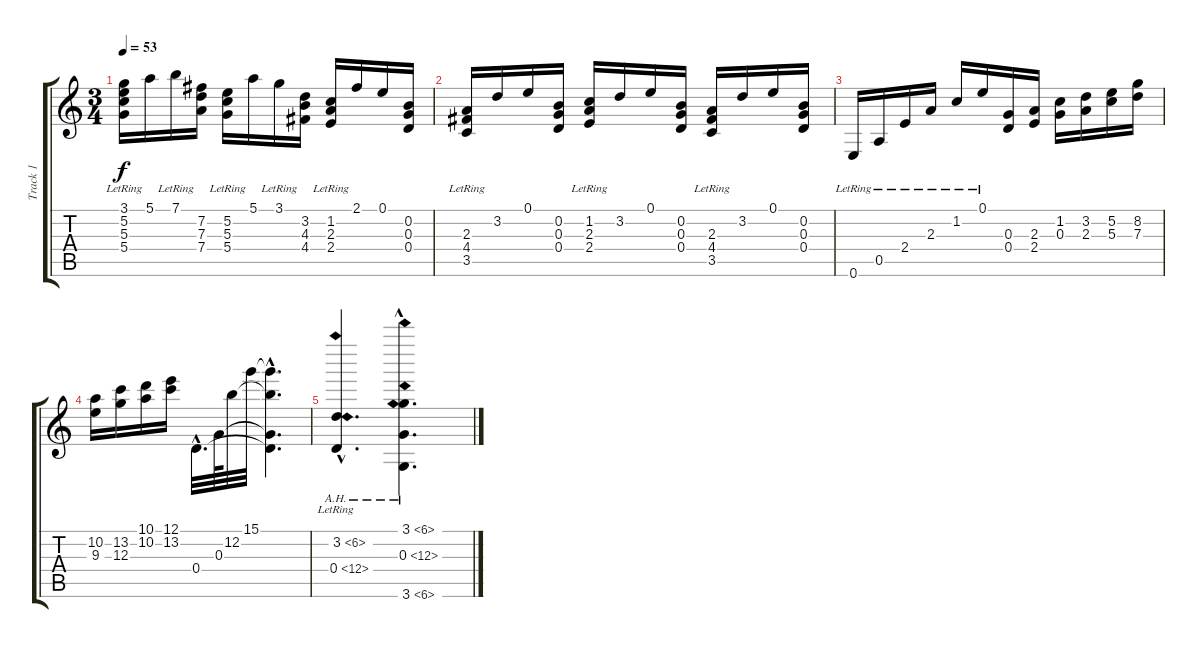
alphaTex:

\track ("Track 1" "Track 1") {instrument acousticguitarnylon}
\staff {score tabs}
\tuning (E4 B3 G3 D3 A2 E2) {hide}
\ts (3 4)
\tempo 53
\clef g2
\ks c
(3.1 5.2{lr} 5.3{lr} 5.4{lr}).16{dy f} 5.1.16 7.1{lr}.16 (7.2 7.3 7.4).16 (5.2{lr} 5.3{lr} 5.4{lr}).16 5.1.16 3.1{lr}.16 (3.2 4.3 4.4).16 (1.2{lr} 2.3{lr} 2.4{lr}).16 2.1.16 0.1.16 (0.2 0.3 0.4).16 |
(2.3{lr} 4.4{lr} 3.5{lr}).16 3.2.16 0.1.16 (0.2 0.3 0.4).16 (1.2 2.3{lr} 2.4{lr}).16 3.2.16 0.1.16 (0.2 0.3 0.4).16 (2.3 4.4{lr} 3.5{lr}).16 3.2.16 0.1.16 (0.2 0.3 0.4).16 |
0.6{lr}.16 0.5{lr}.16 2.4{lr}.16 2.3{lr}.16 1.2{lr}.16 0.1{lr}.16 (0.3 0.4).16 (2.3 2.4).16 (1.2 0.3).16 (3.2 2.3).16 (5.2 5.3).16 (8.2 7.3).16 |
(10.2 9.3).16 (13.2 12.3).16 (10.1 10.2).16 (12.1 13.2).16 0.4{hac}.32{d} 0.3.64 12.2.32 15.1.32 (15.1{hac t} 12.2{hac t} 0.3{hac t} 0.4{hac t}).4{d} |
(3.2{ah 3 hac lr} 0.4{ah 12 hac lr}).4{d} (3.1{ah 3 hac} 0.3{ah 12 hac} 3.6{ah 3 hac}).4{d}
